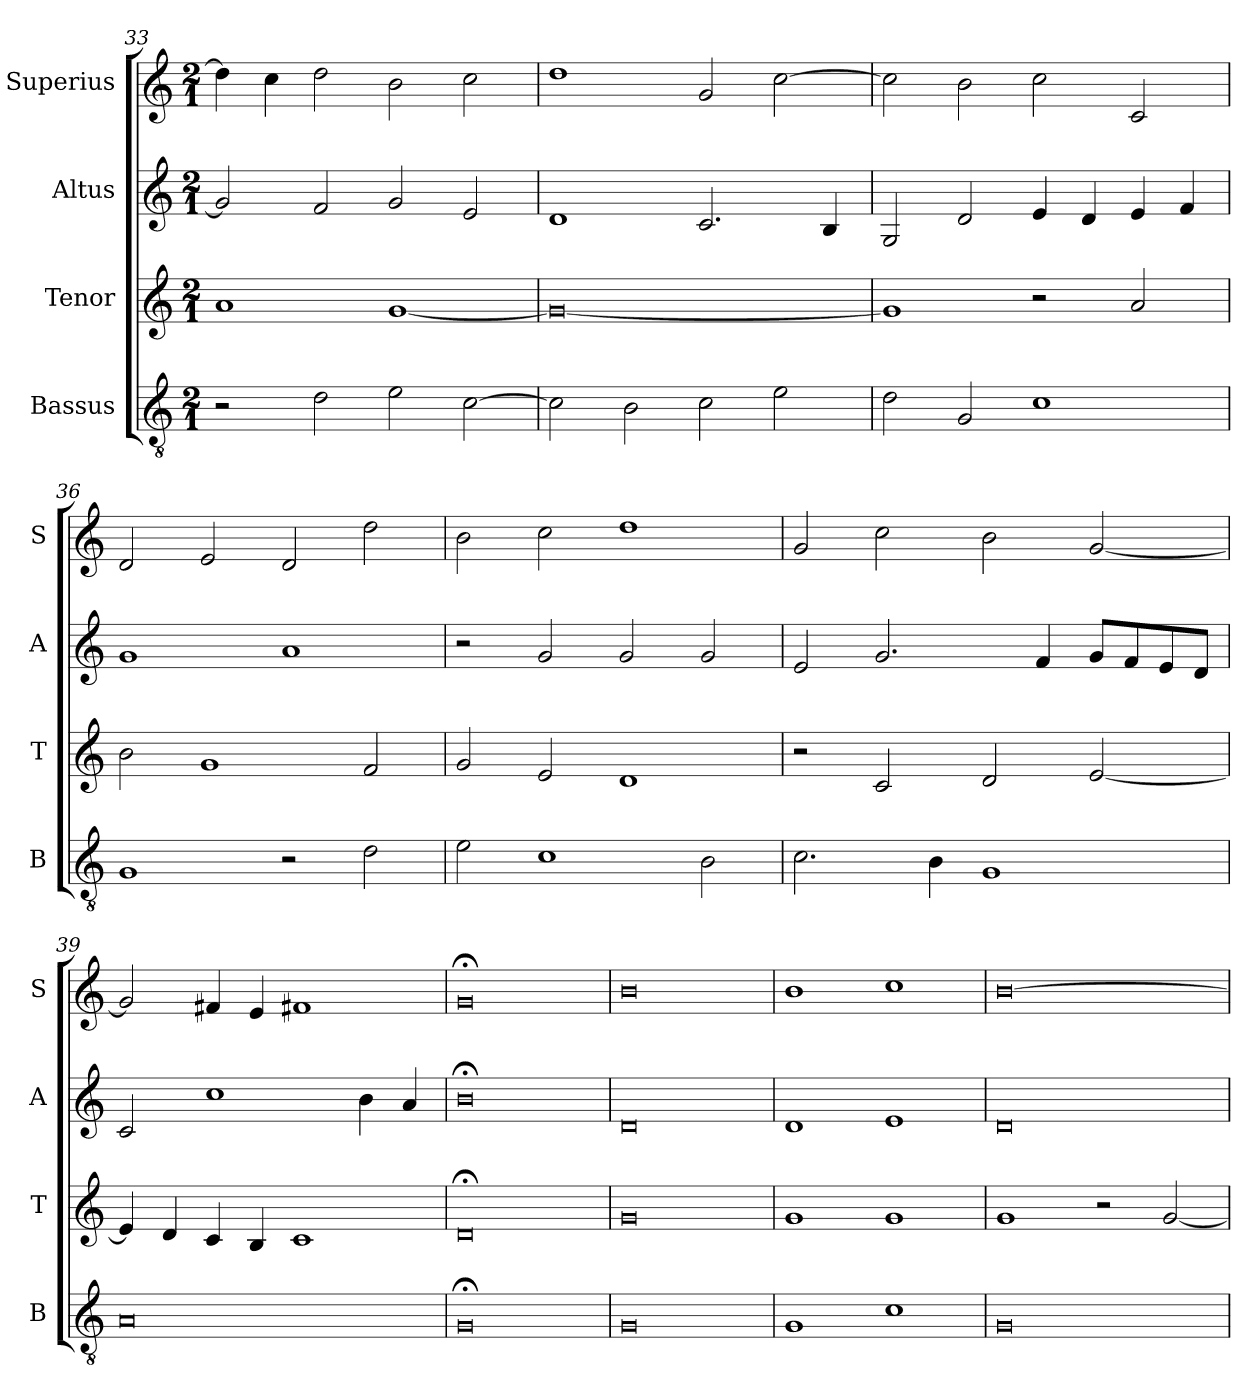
**kern	**kern	**kern	**kern
*part4	*part3	*part2	*part1
*staff4	*staff3	*staff2	*staff1
*I"Bassus	*I"Tenor	*I"Altus	*I"Superius
*I'B	*I'T	*I'A	*I'S
*clefGv2	*clefG2	*clefG2	*clefG2
*k[]	*k[]	*k[]	*k[]
*C:	*C:	*C:	*C:
*M2/1	*M2/1	*M2/1	*M2/1
=33	=33	=33	=33
2r	1a	2g]	4dd]
.	.	.	4cc
2d	.	2f	2dd
2e	[1g	2g	2b
[2c	.	2e	2cc
=34	=34	=34	=34
2c]	0g_	1d	1dd
2B	.	.	.
2c	.	2.c	2g
2e	.	.	[2cc
.	.	4B	.
=35	=35	=35	=35
2d	1g]	2G	2cc]
2G	.	2d	2b
1c	2r	4e	2cc
.	.	4d	.
.	2a	4e	2c
.	.	4f	.
=36	=36	=36	=36
1G	2b	1g	2d
.	1g	.	2e
2r	.	1a	2d
2d	2f	.	2dd
=37	=37	=37	=37
2e	2g	2r	2b
1c	2e	2g	2cc
.	1d	2g	1dd
2B	.	2g	.
=38	=38	=38	=38
2.c	2r	2e	2g
.	2c	2.g	2cc
4B	.	.	.
1G	2d	.	2b
.	.	4f	.
.	[2e	8gL	[2g
.	.	8f	.
.	.	8e	.
.	.	8dJ	.
=39	=39	=39	=39
0A	4e]	2c	2g]
.	4d	.	.
.	4c	1cc	4f#X
.	4B	.	4e
.	1c	.	1f#X
.	.	4b	.
.	.	4a	.
=40	=40	=40	=40
0G;<	0d;<	0b;<	0g;<
=41	=41	=41	=41
0G	0g	0d	0b
=42	=42	=42	=42
1G	1g	1d	1b
1c	1g	1e	1cc
=43	=43	=43	=43
0G	1g	0d	[0b
.	2r	.	.
.	[2g	.	.
=	=	=	=
*-	*-	*-	*-
